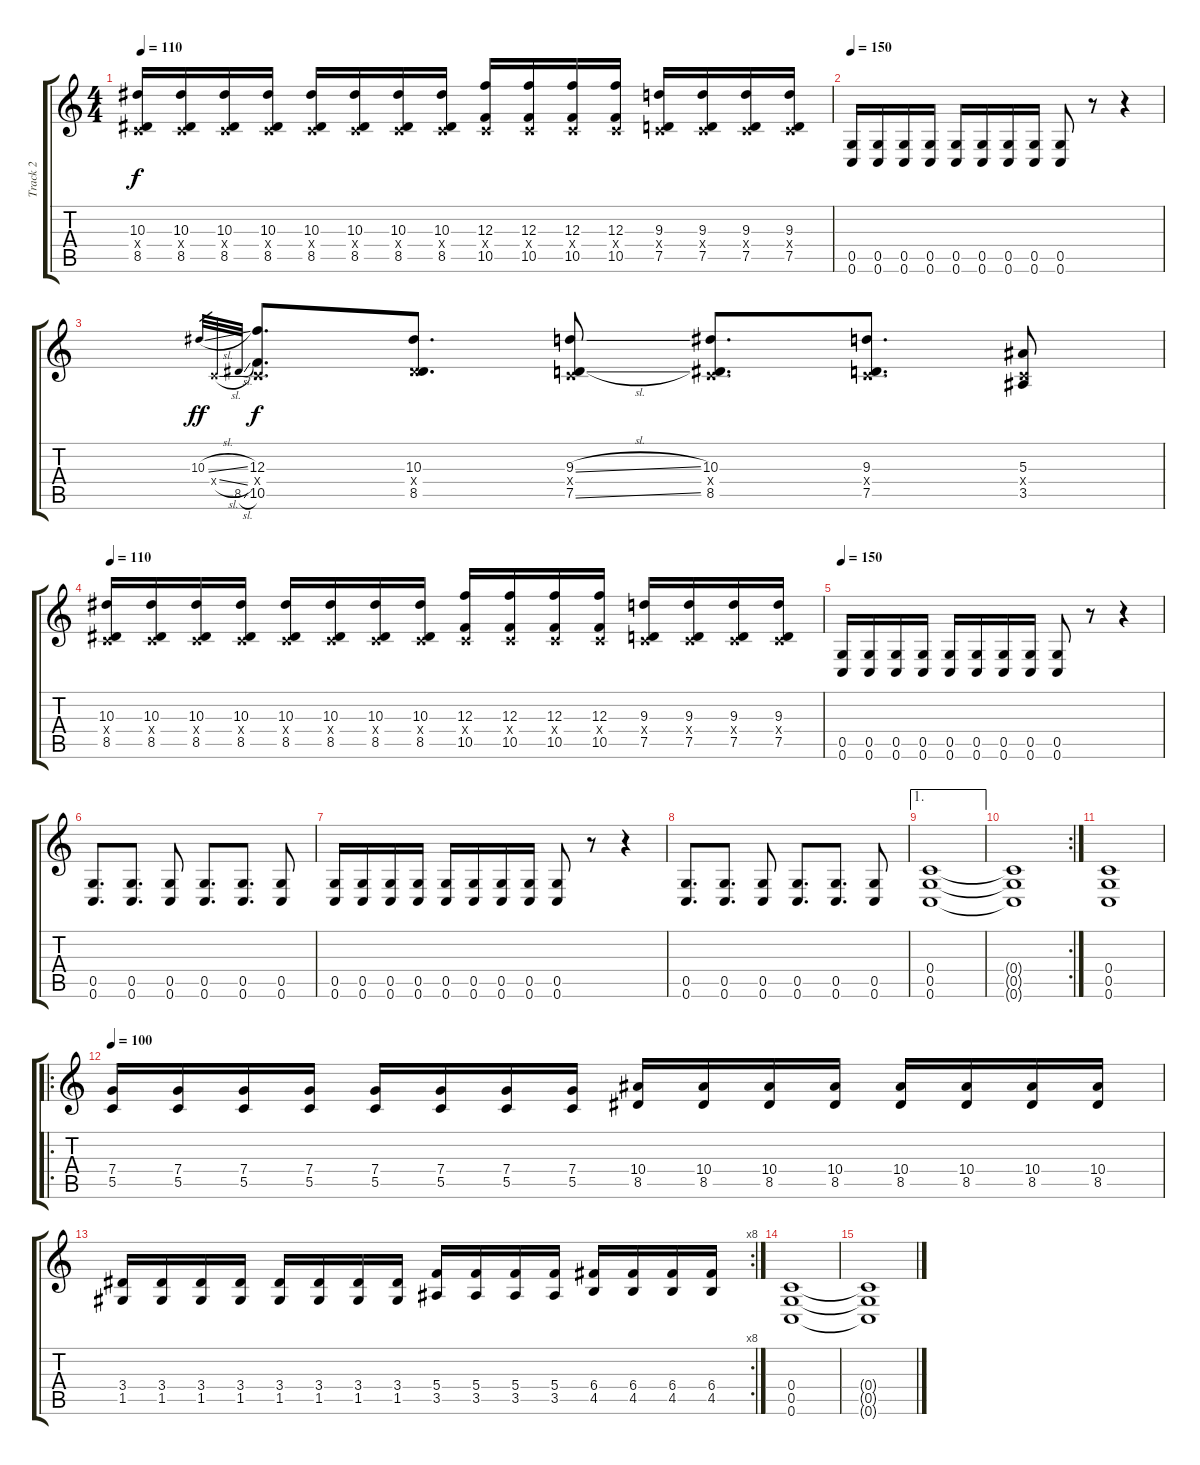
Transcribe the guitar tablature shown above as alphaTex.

\track ("Track 2" "Track 2") {instrument overdrivenguitar}
\staff {score tabs}
\tuning (D4 A3 F3 C3 G2 C2) {hide}
\ts (4 4)
\tempo 110
\clef g2
\ks c
(10.3 0.4{x} 8.5).16{dy f} (10.3 0.4{x} 8.5).16 (10.3 0.4{x} 8.5).16 (10.3 0.4{x} 8.5).16 (10.3 0.4{x} 8.5).16 (10.3 0.4{x} 8.5).16 (10.3 0.4{x} 8.5).16 (10.3 0.4{x} 8.5).16 (12.3 0.4{x} 10.5).16 (12.3 0.4{x} 10.5).16 (12.3 0.4{x} 10.5).16 (12.3 0.4{x} 10.5).16 (9.3 0.4{x} 7.5).16 (9.3 0.4{x} 7.5).16 (9.3 0.4{x} 7.5).16 (9.3 0.4{x} 7.5).16 |
\tempo 150
(0.5 0.6).16 (0.5 0.6).16 (0.5 0.6).16 (0.5 0.6).16 (0.5 0.6).16 (0.5 0.6).16 (0.5 0.6).16 (0.5 0.6).16 (0.5 0.6).8 r.8 r.4 |
10.3{sl}.32{gr dy ff} 0.4{sl x}.32{gr} 8.5{sl}.32{gr} (12.3 0.4{x} 10.5).8{d dy f} (10.3 3.4{x} 8.5).8{d} (9.3{sl} 0.4{x} 7.5{sl}).8 (10.3 0.4{x} 8.5).8{d} (9.3 0.4{x} 7.5).8{d} (5.3 0.4{x} 3.5).8 |
\tempo 110
(10.3 0.4{x} 8.5).16 (10.3 0.4{x} 8.5).16 (10.3 0.4{x} 8.5).16 (10.3 0.4{x} 8.5).16 (10.3 0.4{x} 8.5).16 (10.3 0.4{x} 8.5).16 (10.3 0.4{x} 8.5).16 (10.3 0.4{x} 8.5).16 (12.3 0.4{x} 10.5).16 (12.3 0.4{x} 10.5).16 (12.3 0.4{x} 10.5).16 (12.3 0.4{x} 10.5).16 (9.3 0.4{x} 7.5).16 (9.3 0.4{x} 7.5).16 (9.3 0.4{x} 7.5).16 (9.3 0.4{x} 7.5).16 |
\tempo 150
(0.5 0.6).16 (0.5 0.6).16 (0.5 0.6).16 (0.5 0.6).16 (0.5 0.6).16 (0.5 0.6).16 (0.5 0.6).16 (0.5 0.6).16 (0.5 0.6).8 r.8 r.4 |
(0.5 0.6).8{d} (0.5 0.6).8{d} (0.5 0.6).8 (0.5 0.6).8{d} (0.5 0.6).8{d} (0.5 0.6).8 |
(0.5 0.6).16 (0.5 0.6).16 (0.5 0.6).16 (0.5 0.6).16 (0.5 0.6).16 (0.5 0.6).16 (0.5 0.6).16 (0.5 0.6).16 (0.5 0.6).8 r.8 r.4 |
(0.5 0.6).8{d} (0.5 0.6).8{d} (0.5 0.6).8 (0.5 0.6).8{d} (0.5 0.6).8{d} (0.5 0.6).8 |
\ae 1
(0.4 0.5 0.6).1 |
\rc 2
(0.4{t} 0.5{t} 0.6{t}).1 |
(0.4 0.5 0.6).1 |
\ro
\tempo 100
(7.4 5.5).16 (7.4 5.5).16 (7.4 5.5).16 (7.4 5.5).16 (7.4 5.5).16 (7.4 5.5).16 (7.4 5.5).16 (7.4 5.5).16 (10.4 8.5).16 (10.4 8.5).16 (10.4 8.5).16 (10.4 8.5).16 (10.4 8.5).16 (10.4 8.5).16 (10.4 8.5).16 (10.4 8.5).16 |
\rc 8
(3.4 1.5).16 (3.4 1.5).16 (3.4 1.5).16 (3.4 1.5).16 (3.4 1.5).16 (3.4 1.5).16 (3.4 1.5).16 (3.4 1.5).16 (5.4 3.5).16 (5.4 3.5).16 (5.4 3.5).16 (5.4 3.5).16 (6.4 4.5).16 (6.4 4.5).16 (6.4 4.5).16 (6.4 4.5).16 |
(0.4 0.5 0.6).1 |
(0.4{t} 0.5{t} 0.6{t}).1
